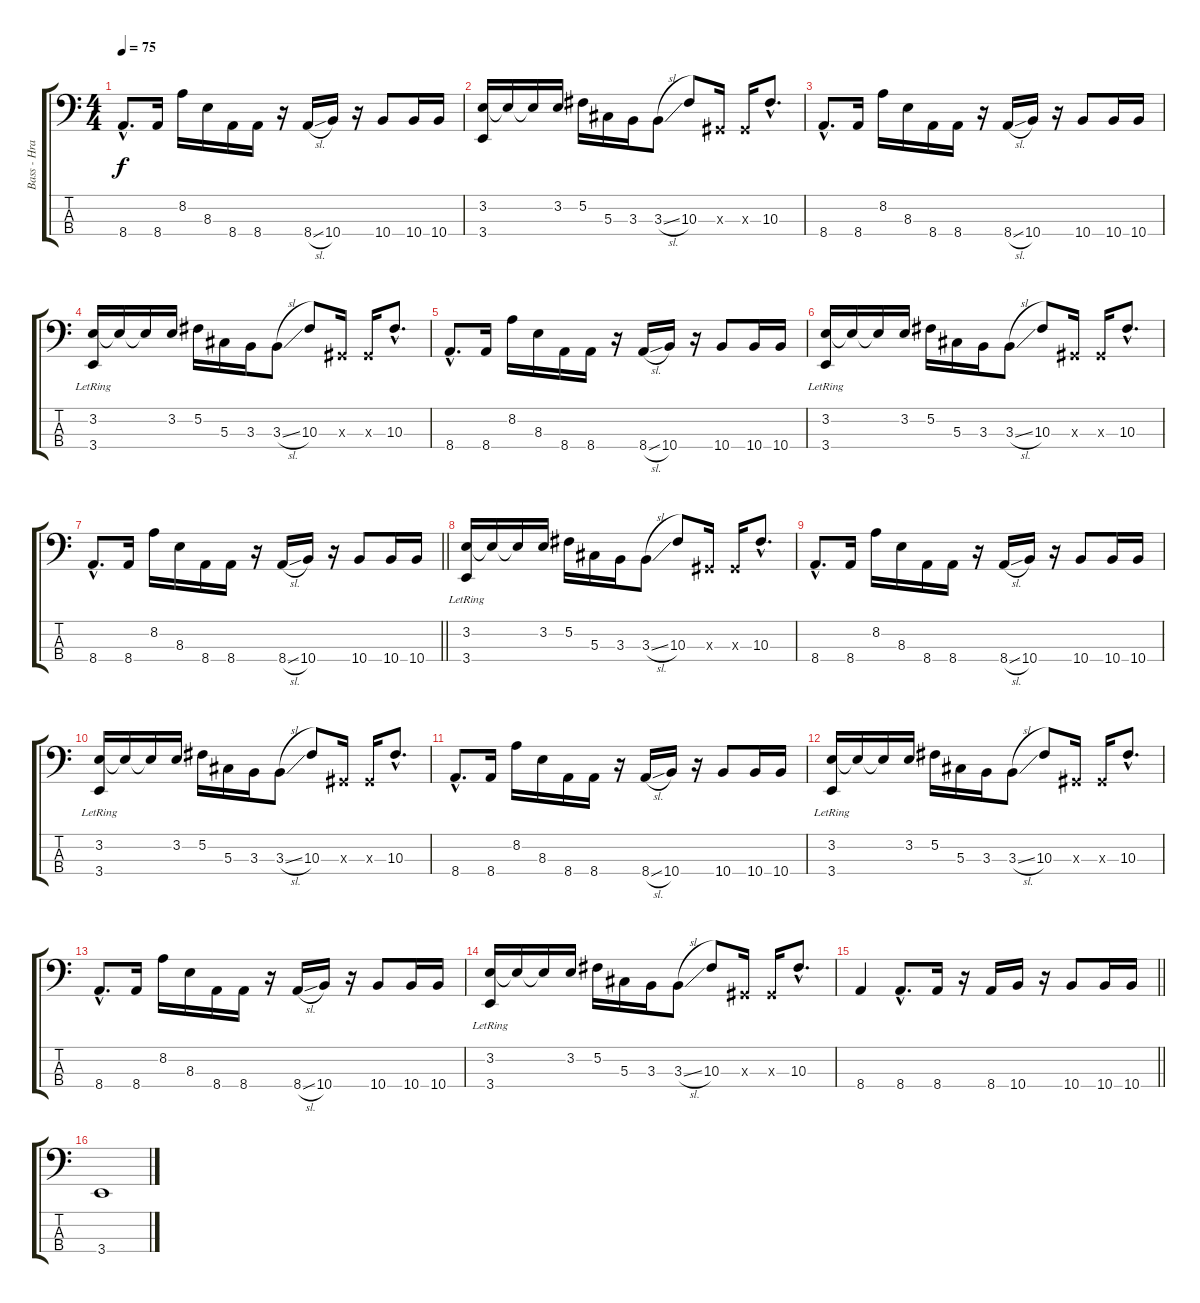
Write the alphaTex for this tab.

\track ("Bass - Hraq Chanchanian" "Bass - Hra") {instrument electricbassfinger}
\staff {score tabs}
\tuning (Gb2 Db2 Ab1 Db1) {hide}
\ts (4 4)
\tempo 75
\clef f4
\ks c
8.4{hac}.8{d dy f} 8.4.16 8.2.16 8.3.16 8.4.16 8.4.16 r.16 8.4{sl}.16 10.4.16 r.16 10.4.8 10.4.16 10.4.16 |
(3.2 3.4).16 3.2{t}.16 3.2{t}.16 3.2.16 5.2.16 5.3.16 3.3.16 3.3{sl}.8 10.3.8 0.3{x}.16 0.3{x}.16 10.3{hac}.8{d} |
8.4{hac}.8{d} 8.4.16 8.2.16 8.3.16 8.4.16 8.4.16 r.16 8.4{sl}.16 10.4.16 r.16 10.4.8 10.4.16 10.4.16 |
(3.2 3.4{lr}).16 3.2{t}.16 3.2{t}.16 3.2.16 5.2.16 5.3.16 3.3.16 3.3{sl}.8 10.3.8 0.3{x}.16 0.3{x}.16 10.3{hac}.8{d} |
8.4{hac}.8{d} 8.4.16 8.2.16 8.3.16 8.4.16 8.4.16 r.16 8.4{sl}.16 10.4.16 r.16 10.4.8 10.4.16 10.4.16 |
(3.2 3.4{lr}).16 3.2{t}.16 3.2{t}.16 3.2.16 5.2.16 5.3.16 3.3.16 3.3{sl}.8 10.3.8 0.3{x}.16 0.3{x}.16 10.3{hac}.8{d} |
\barLineRight lightlight
8.4{hac}.8{d} 8.4.16 8.2.16 8.3.16 8.4.16 8.4.16 r.16 8.4{sl}.16 10.4.16 r.16 10.4.8 10.4.16 10.4.16 |
(3.2 3.4{lr}).16 3.2{t}.16 3.2{t}.16 3.2.16 5.2.16 5.3.16 3.3.16 3.3{sl}.8 10.3.8 0.3{x}.16 0.3{x}.16 10.3{hac}.8{d} |
8.4{hac}.8{d} 8.4.16 8.2.16 8.3.16 8.4.16 8.4.16 r.16 8.4{sl}.16 10.4.16 r.16 10.4.8 10.4.16 10.4.16 |
(3.2 3.4{lr}).16 3.2{t}.16 3.2{t}.16 3.2.16 5.2.16 5.3.16 3.3.16 3.3{sl}.8 10.3.8 0.3{x}.16 0.3{x}.16 10.3{hac}.8{d} |
8.4{hac}.8{d} 8.4.16 8.2.16 8.3.16 8.4.16 8.4.16 r.16 8.4{sl}.16 10.4.16 r.16 10.4.8 10.4.16 10.4.16 |
(3.2 3.4{lr}).16 3.2{t}.16 3.2{t}.16 3.2.16 5.2.16 5.3.16 3.3.16 3.3{sl}.8 10.3.8 0.3{x}.16 0.3{x}.16 10.3{hac}.8{d} |
8.4{hac}.8{d} 8.4.16 8.2.16 8.3.16 8.4.16 8.4.16 r.16 8.4{sl}.16 10.4.16 r.16 10.4.8 10.4.16 10.4.16 |
(3.2 3.4{lr}).16 3.2{t}.16 3.2{t}.16 3.2.16 5.2.16 5.3.16 3.3.16 3.3{sl}.8 10.3.8 0.3{x}.16 0.3{x}.16 10.3{hac}.8{d} |
\barLineRight lightlight
8.4.4 8.4{hac}.8{d} 8.4.16 r.16 8.4.16 10.4.16 r.16 10.4.8 10.4.16 10.4.16 |
3.4.1
